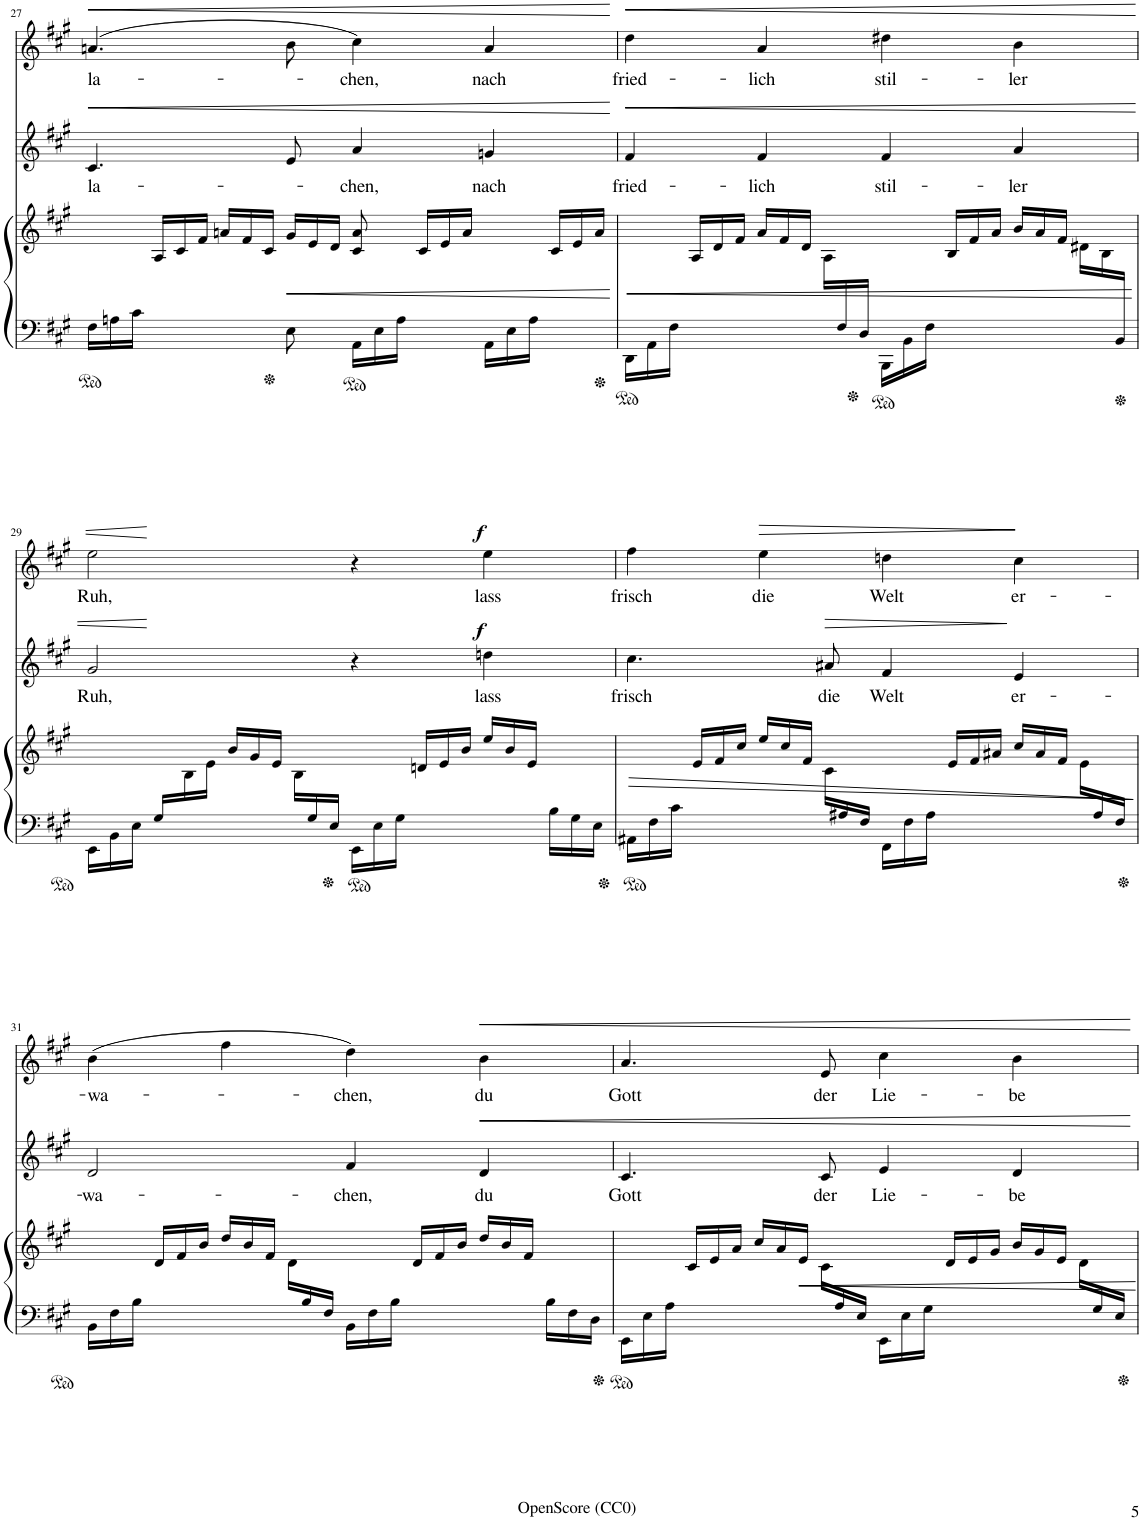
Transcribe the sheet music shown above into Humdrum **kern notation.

**kern	**kern	**dynam	**kern	**text	**dynam	**kern	**text	**dynam
*part3	*part3	*part3	*part2	*part2	*part2	*part1	*part1	*part1
*staff4	*staff3	*staff3/4	*staff2	*staff2	*staff2	*staff1	*staff1	*staff1
*I"Pianoforte	*	*	*I"Soprano 2	*	*	*I"Soprano 1	*	*
*I'Pno	*	*	*	*	*	*	*	*
!!LO:PB:g=z
*clefF4	*clefG2	*	*clefG2	*	*	*clefG2	*	*
*k[f#c#g#]	*k[f#c#g#]	*	*k[f#c#g#]	*	*	*k[f#c#g#]	*	*
*M4/4	*M4/4	*	*M4/4	*	*	*M4/4	*	*
*ped	*	*	*	*	*	*	*	*
=27	=27	=27	=27	=27	=27	=27	=27	=27
*^	*	*	*	*	*	*	*	*
!	!	!	!	!	!LO:LY:b	!LO:HP:b	!	!LO:LY:b	!LO:HP:b
24F#\LL	4.ryy	8ryy	.	4.c#/	la-	<	(4.an/	la-	<
24An\	.	.	.	.	.	.	.	.	.
24c#\JJ	.	.	.	.	.	.	.	.	.
8ryy	.	24A/LL	.	.	.	.	.	.	.
.	.	24c#/	.	.	.	.	.	.	.
.	.	24f#/JJ	.	.	.	.	.	.	.
*	*	*Xbrackettup	*	*	*	*	*	*	*
.	.	24an/LL	.	.	.	.	.	.	.
.	.	24f#/	.	.	.	.	.	.	.
.	.	24c#/JJ	.	.	.	.	.	.	.
*	*	*Xped	*	*	*	*	*	*	*
*	*	*brackettup	*	*	*	*	*	*	*
!	!	!	!LO:HP:b	!	!	!	!	!	!
.	8E\	24g#/LL	<	8e/	.	.	8b\	.	.
.	.	24e/	.	.	.	.	.	.	.
.	.	24d/JJ	.	.	.	.	.	.	.
*	*	*ped	*	*	*	*	*	*	*
!	!	!	!	!	!LO:LY:b	!	!	!LO:LY:b	!
.	24AA\LL	8c#/ 8a/	.	4a/	-chen,	.	4cc#\)	-chen,	.
.	24E\	.	.	.	.	.	.	.	.
.	24A\JJ	.	.	.	.	.	.	.	.
.	8ryy	24c#/LL	.	.	.	.	.	.	.
.	.	24e/	.	.	.	.	.	.	.
.	.	24a/JJ	.	.	.	.	.	.	.
!	!	!	!	!	!LO:LY:b	!	!	!LO:LY:b	!
24AA\LL	4ryy	8ryy	.	4gn/	nach	.	4a/	nach	.
24E\	.	.	.	.	.	.	.	.	.
24A\JJ	.	.	.	.	.	.	.	.	.
8ryy	.	24c#/LL	.	.	.	.	.	.	.
.	.	24e/	.	.	.	.	.	.	.
.	.	24a/JJ	.	.	.	.	.	.	.
*v	*v	*	*	*	*	*	*	*	*
.	.	[	.	.	[	.	.	[
=28	=28	=28	=28	=28	=28	=28	=28	=28
*^	*	*	*	*	*	*	*	*
*	*	*Xped	*	*	*	*	*	*	*
!	!	!	!	!	!LO:LY:b	!LO:HP:b	!	!LO:LY:b	!LO:HP:b
24DD\LL	1ryy	8ryy	.	4f#/	fried-	<	4dd\	fried-	<
24AA\	.	.	.	.	.	.	.	.	.
24F#\JJ	.	.	.	.	.	.	.	.	.
24%7ryy	.	24A/LL	.	.	.	.	.	.	.
.	.	24d/	.	.	.	.	.	.	.
.	.	24f#/JJ	.	.	.	.	.	.	.
!	!	!	!	!	!LO:LY:b	!	!	!LO:LY:b	!
.	.	24a/LL	.	4f#/	-lich	.	4a/	-lich	.
.	.	24f#/	.	.	.	.	.	.	.
.	.	24d/JJ	.	.	.	.	.	.	.
*	*	*Xbrackettup	*	*	*	*	*	*	*
.	.	24A\LL	.	.	.	.	.	.	.
24F#/	.	24%5ryy	.	.	.	.	.	.	.
24D/JJ	.	.	.	.	.	.	.	.	.
!	!	!	!	!	!LO:LY:b	!	!	!LO:LY:b	!
24BBB\LL	.	.	.	4f#/	stil-	.	4dd#X\	stil-	.
24BB\	.	.	.	.	.	.	.	.	.
24F#\JJ	.	.	.	.	.	.	.	.	.
*	*	*brackettup	*	*	*	*	*	*	*
3ryy	.	24B/LL	.	.	.	.	.	.	.
.	.	24f#/	.	.	.	.	.	.	.
.	.	24a/JJ	.	.	.	.	.	.	.
!	!	!	!	!	!LO:LY:b	!	!	!LO:LY:b	!
.	.	24b/LL	.	4a/	-ler	.	4b\	-ler	.
.	.	24a/	.	.	.	.	.	.	.
.	.	24f#/JJ	.	.	.	.	.	.	.
*	*	*Xbrackettup	*	*	*	*	*	*	*
.	.	24d#X\LL	.	.	.	.	.	.	.
.	.	24B\	.	.	.	.	.	.	.
24BB/JJ	.	24ryy	.	.	.	.	.	.	.
!!LO:LB:g=z
=29	=29	=29	=29	=29	=29	=29	=29	=29	=29
!	!	!	!	!	!LO:LY:b	!	!	!LO:LY:b	!
*	*	*	*	*^	*	*	*^	*	*
24EE\LL	1ryy	6ryy	.	2g#/	8ryy	Ruh,	.	2ee\	8ryy	Ruh,	.
24BB\	.	.	.	.	.	.	.	.	.	.	.
24E\JJ	.	.	.	.	.	.	.	.	.	.	.
*Xbrackettup	*	*	*	*	*	*	*	*	*	*	*
24G#/LL	.	.	.	.	8ryy	.	[	.	8ryy	.	[
4ryy	.	24B\	.	.	.	.	.	.	.	.	.
.	.	24e\JJ	.	.	.	.	.	.	.	.	.
*	*	*brackettup	*	*	*	*	*	*	*	*	*
.	.	24b/LL	.	.	4ryy	.	.	.	4ryy	.	.
.	.	24g#/	.	.	.	.	.	.	.	.	.
.	.	24e/JJ	.	.	.	.	.	.	.	.	.
*	*	*Xbrackettup	*	*	*	*	*	*	*	*	*
.	.	24B\LL	.	.	.	.	.	.	.	.	.
24G#/	.	24%5ryy	.	.	.	.	.	.	.	.	.
24E/JJ	.	.	.	.	.	.	.	.	.	.	.
*brackettup	*	*	*	*	*	*	*	*	*	*	*
24EE\LL	.	.	.	4r	2ryy	.	.	4r	2ryy	.	.
24E\	.	.	.	.	.	.	.	.	.	.	.
24G#\JJ	.	.	.	.	.	.	.	.	.	.	.
*	*	*brackettup	*	*	*	*	*	*	*	*	*
4ryy	.	24dn/LL	.	.	.	.	.	.	.	.	.
.	.	24e/	.	.	.	.	.	.	.	.	.
.	.	24b/JJ	.	.	.	.	.	.	.	.	.
!	!	!	!	!	!	!LO:LY:b	!LO:DY:a	!	!	!LO:LY:b	!LO:DY:a
.	.	24ee/LL	.	4ddn\	.	lass	f	4ee\	.	lass	f
.	.	24b/	.	.	.	.	.	.	.	.	.
.	.	24e/JJ	.	.	.	.	.	.	.	.	.
24B\LL	.	8ryy	.	.	.	.	.	.	.	.	.
24G#\	.	.	.	.	.	.	.	.	.	.	.
24E\JJ	.	.	.	.	.	.	.	.	.	.	.
*	*	*	*	*v	*v	*	*	*	*	*	*
*	*	*	*	*	*	*	*v	*v	*	*
=30	=30	=30	=30	=30	=30	=30	=30	=30	=30
!	!	!	!	!	!LO:LY:b	!	!	!LO:LY:b	!
24AA#X\LL	1ryy	8ryy	.	4.cc#\	frisch	.	4ff#\	frisch	.
24F#\	.	.	.	.	.	.	.	.	.
24c#\JJ	.	.	.	.	.	.	.	.	.
24%7ryy	.	24e/LL	.	.	.	.	.	.	.
.	.	24f#/	.	.	.	.	.	.	.
.	.	24cc#/JJ	.	.	.	.	.	.	.
!	!	!	!	!	!	!	!	!LO:LY:b	!LO:HP:b
.	.	24ee/LL	.	.	.	.	4ee\	die	>
.	.	24cc#/	.	.	.	.	.	.	.
.	.	24f#/JJ	.	.	.	.	.	.	.
*	*	*Xbrackettup	*	*	*	*	*	*	*
!	!	!	!	!	!LO:LY:b	!LO:HP:b	!	!	!
.	.	24c#\LL	.	8a#X/	die	>	.	.	.
24A#X/	.	24%5ryy	.	.	.	.	.	.	.
24F#/JJ	.	.	.	.	.	.	.	.	.
!	!	!	!	!	!LO:LY:b	!	!	!LO:LY:b	!
24FF#\LL	.	.	.	4f#/	Welt	.	4ddn\	Welt	.
24F#\	.	.	.	.	.	.	.	.	.
24A#\JJ	.	.	.	.	.	.	.	.	.
24%7ryy	.	24e/LL	.	.	.	.	.	.	.
.	.	24f#/	.	.	.	.	.	.	.
.	.	24a#X/JJ	.	.	.	.	.	.	.
*	*	*brackettup	*	*	*	*	*	*	*
!	!	!	!	!	!LO:LY:b	!	!	!LO:LY:b	!
.	.	24cc#/LL	.	4e/	er-	]	4cc#\	er-	]
.	.	24a#/	.	.	.	.	.	.	.
.	.	24f#/JJ	.	.	.	.	.	.	.
*	*	*Xbrackettup	*	*	*	*	*	*	*
.	.	24e\LL	.	.	.	.	.	.	.
24A#/	.	12ryy	.	.	.	.	.	.	.
24F#/JJ	.	.	.	.	.	.	.	.	.
!!LO:LB:g=z
=31	=31	=31	=31	=31	=31	=31	=31	=31	=31
!	!	!	!	!	!LO:LY:b	!	!	!LO:LY:b	!
24BB\LL	1ryy	8ryy	.	2d/	-wa-	.	(4b\	-wa-	.
24F#\	.	.	.	.	.	.	.	.	.
24B\JJ	.	.	.	.	.	.	.	.	.
*	*	*brackettup	*	*	*	*	*	*	*
24%7ryy	.	24d/LL	.	.	.	.	.	.	.
.	.	24f#/	.	.	.	.	.	.	.
.	.	24b/JJ	.	.	.	.	.	.	.
.	.	24dd/LL	.	.	.	.	4ff#\	.	.
.	.	24b/	.	.	.	.	.	.	.
.	.	24f#/JJ	.	.	.	.	.	.	.
*	*	*Xbrackettup	*	*	*	*	*	*	*
.	.	24d\LL	.	.	.	.	.	.	.
24B/	.	24%5ryy	.	.	.	.	.	.	.
24F#/JJ	.	.	.	.	.	.	.	.	.
!	!	!	!	!	!LO:LY:b	!	!	!LO:LY:b	!
24BB\LL	.	.	.	4f#/	-chen,	.	4dd\)	-chen,	.
24F#\	.	.	.	.	.	.	.	.	.
24B\JJ	.	.	.	.	.	.	.	.	.
4ryy	.	24d/LL	.	.	.	.	.	.	.
.	.	24f#/	.	.	.	.	.	.	.
.	.	24b/JJ	.	.	.	.	.	.	.
*	*	*brackettup	*	*	*	*	*	*	*
!	!	!	!	!	!LO:LY:b	!LO:HP:b	!	!LO:LY:b	!LO:HP:b
.	.	24dd/LL	.	4d/	du	<	4b\	du	<
.	.	24b/	.	.	.	.	.	.	.
.	.	24f#/JJ	.	.	.	.	.	.	.
*Xbrackettup	*	*	*	*	*	*	*	*	*
24B\LL	.	8ryy	.	.	.	.	.	.	.
24F#\	.	.	.	.	.	.	.	.	.
24D\JJ	.	.	.	.	.	.	.	.	.
=32	=32	=32	=32	=32	=32	=32	=32	=32	=32
*brackettup	*	*	*	*	*	*	*	*	*
!	!	!	!	!	!LO:LY:b	!	!	!LO:LY:b	!
24EE\LL	1ryy	8ryy	.	4.c#/	Gott	.	4.a/	Gott	.
24E\	.	.	.	.	.	.	.	.	.
24A\JJ	.	.	.	.	.	.	.	.	.
24%7ryy	.	24c#/LL	.	.	.	.	.	.	.
.	.	24e/	.	.	.	.	.	.	.
.	.	24a/JJ	.	.	.	.	.	.	.
.	.	24cc#/LL	.	.	.	.	.	.	.
.	.	24a/	.	.	.	.	.	.	.
.	.	24e/JJ	.	.	.	.	.	.	.
*	*	*Xbrackettup	*	*	*	*	*	*	*
!	!	!	!	!	!LO:LY:b	!	!	!LO:LY:b	!
.	.	24c#\LL	.	8c#/	der	.	8e/	der	.
24A/	.	24%5ryy	.	.	.	.	.	.	.
24E/JJ	.	.	.	.	.	.	.	.	.
!	!	!	!	!	!LO:LY:b	!	!	!LO:LY:b	!
24EE\LL	.	.	.	4e/	Lie-	.	4cc#\	Lie-	.
24E\	.	.	.	.	.	.	.	.	.
24G#\JJ	.	.	.	.	.	.	.	.	.
24%7ryy	.	24d/LL	.	.	.	.	.	.	.
.	.	24e/	.	.	.	.	.	.	.
.	.	24g#/JJ	.	.	.	.	.	.	.
*	*	*brackettup	*	*	*	*	*	*	*
!	!	!	!	!	!LO:LY:b	!	!	!LO:LY:b	!
.	.	24b/LL	.	4d/	-be	.	4b\	-be	.
.	.	24g#/	.	.	.	.	.	.	.
.	.	24e/JJ	.	.	.	.	.	.	.
*	*	*Xbrackettup	*	*	*	*	*	*	*
.	.	24d\LL	.	.	.	.	.	.	.
24G#/	.	12ryy	.	.	.	.	.	.	.
24E/JJ	.	.	.	.	.	.	.	.	.
*v	*v	*	*	*	*	*	*	*	*
.	.	.	.	.	[	.	.	[
=	=	=	=	=	=	=	=	=
*-	*-	*-	*-	*-	*-	*-	*-	*-
